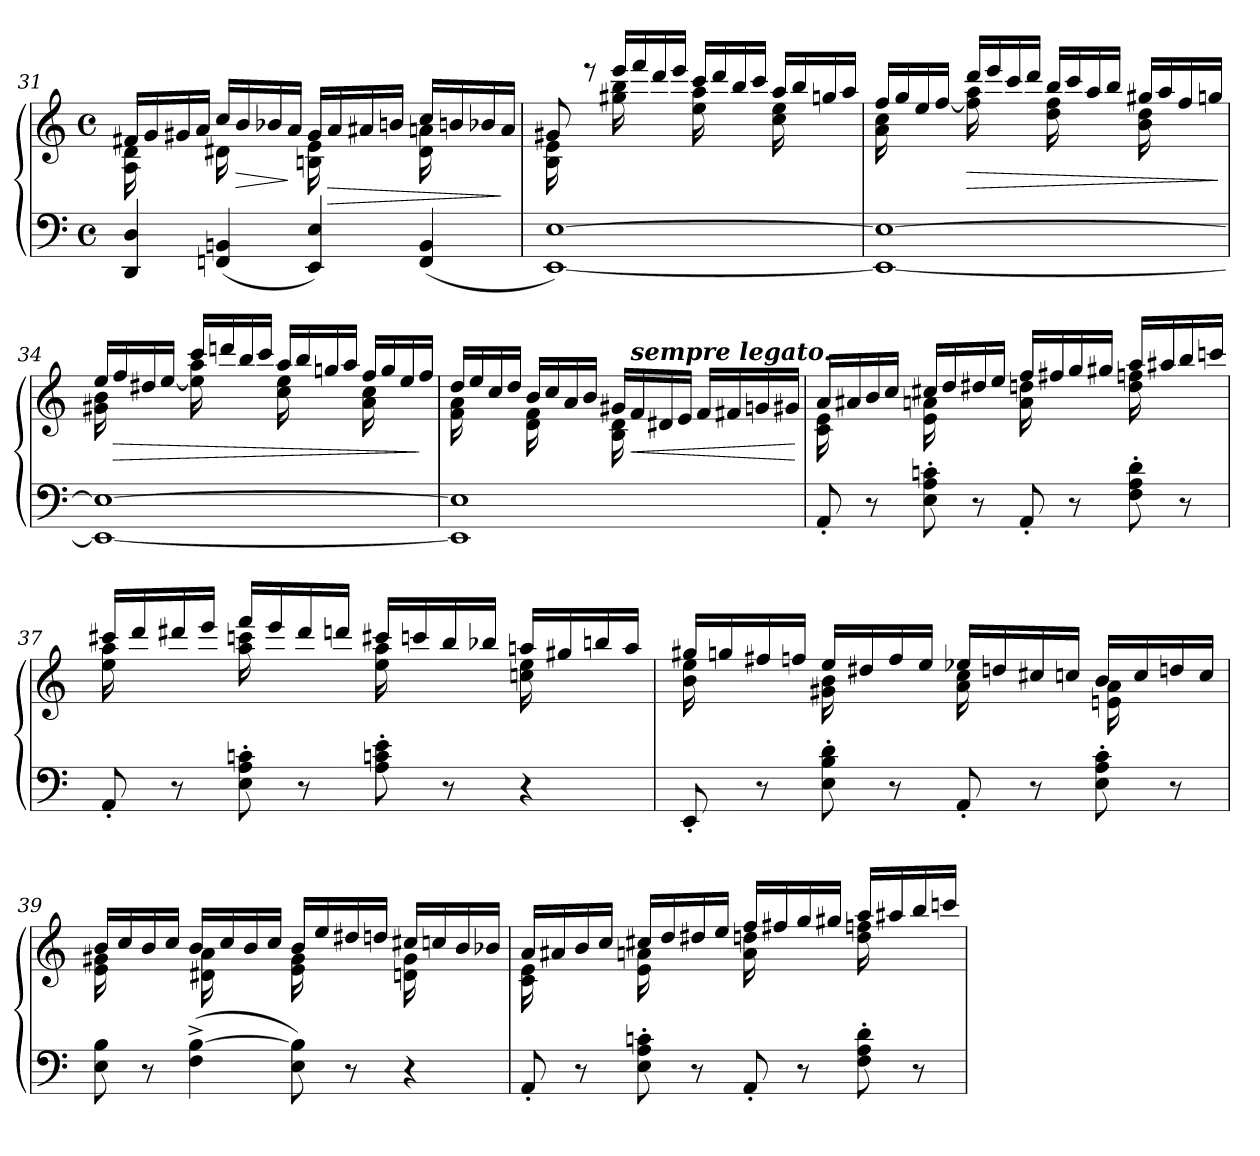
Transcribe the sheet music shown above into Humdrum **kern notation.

**kern	**kern	**dynam
*part1	*part1	*part1
*staff2	*staff1	*staff1/2
*clefF4	*clefG2	*
*k[]	*k[]	*
*M4/4	*M4/4	*
*met(c)	*met(c)	*
=31	=31	=31
*	*^	*
4DD 4D	16f#XLL	16A 16d	.
.	16g	8.rAyy	.
.	16g#X	.	.
.	16aJJ	.	.
(4FFn 4BBn	16ccLL	16d#X	.
.	16b	8.rAyy	>
.	16b-X	.	.
.	16aJJ	.	]
4EE 4E)	16g#LL	16Bn 16e	.
.	16a	8.rAyy	>
.	16a#X	.	.
.	16bnJJ	.	.
(<4FF 4BB	16ccLL	16d# 16an	.
.	16bn	8.rAyy	.
.	16b-X	.	.
.	16aJJ	.	]
=32	=32	=32	=32
[1EE [<1E)	8g#X	16B 16e	.
.	.	8.rAyy	.
.	8reee	.	.
.	16eeeLL	16gg#X 16bb	.
.	16fff	8.rcyy	.
.	16ddd	.	.
.	16eeeJJ	.	.
.	16cccLL	16ee 16aa	.
.	16ddd	8.reyy	.
.	16bb	.	.
.	16cccJJ	.	.
.	16aaLL	16cc 16ee	.
.	16bb	8.reyy	.
.	16ggn	.	.
.	16aaJJ	.	.
=33	=33	=33	=33
1EE_ 1E_<	16ffLL	16a 16cc	.
.	16gg	8.reyy	.
.	16ee	.	.
.	[16ffJJ	.	.
.	16dddLL	16ff] 16aa	>
.	16eee	8.ryy	.
.	16ccc	.	.
.	16dddJJ	.	.
.	16bbLL	16dd 16ff	.
.	16ccc	8.rgyy	.
.	16aa	.	.
.	16bbJJ	.	.
.	16gg#XLL	16b 16dd	.
.	16aa	8.ryy	.
.	16ff	.	.
.	16ggnJJ	.	.
*	*v	*v	*
.	.	]
=34	=34	=34
*	*^	*
1EE_ 1E_	16eeLL	16g#X 16b	.
.	16ff	8.reyy	>
.	16dd#X	.	.
.	[16eeJJ	.	.
.	16cccLL	16ee] 16aa	.
.	16dddn	8.ryy	.
.	16bb	.	.
.	16cccJJ	.	.
.	16aaLL	16cc 16ee	.
.	16bb	8.rgyy	.
.	16ggn	.	.
.	16aaJJ	.	.
.	16ffLL	16a 16cc	.
.	16gg	8.rgyy	.
.	16ee	.	.
.	16ffJJ	.	]
=35	=35	=35	=35
1EE] 1E]	16ddLL	16f 16a	.
.	16ee	8.reyy	.
.	16cc	.	.
.	16ddJJ	.	.
.	16bLL	16d 16f	.
.	16cc	8.rcyy	.
.	16a	.	.
.	16bJJ	.	.
.	16g#XLL	16B 16d	.
!	!LO:TX:a:Bi:t=sempre legato.	!	!
.	16f	8.rFyy	<
.	16d#X	.	.
.	16eJJ	.	.
.	16fLL	4rFyy	.
.	16f#X	.	.
.	16gn	.	.
.	16g#XJJ	.	.
*	*v	*v	*
.	.	[
=36	=36	=36
*	*^	*
8AA'<	16aLL	16c 16e	.
.	16a#X	8.rAyy	.
8r	16b	.	.
.	16ccJJ	.	.
8E'> 8A'> 8cn'>	16cc#XLL	16e 16an	.
.	16dd	8.rcyy	.
8r	16dd#X	.	.
.	16eeJJ	.	.
8AA'<	16ffLL	16a 16ddn	.
.	16ff#X	8.ryy	.
8r	16gg	.	.
.	16gg#XJJ	.	.
8F'> 8A'> 8d'>	16aaLL	16dd 16ffn	.
.	16aa#X	8.reyy	.
8r	16bb	.	.
.	16cccnJJ	.	.
=37	=37	=37	=37
8AA'<	16ccc#XLL	16ee 16aa	.
.	16ddd	8.rgyy	.
8r	16ddd#X	.	.
.	16eeeJJ	.	.
8E'> 8A'> 8cn'>	16fffLL	16aa 16cccn	.
.	16eee	8.rddyy	.
8r	16ddd#	.	.
.	16dddnJJ	.	.
8A'> 8cn'> 8e'>	16ccc#XLL	16ee 16aa	.
.	16cccn	8.ryy	.
8r	16bb	.	.
.	16bb-XJJ	.	.
4r	16aanLL	16ccn 16ee	.
.	16gg#X	8.rgyy	.
.	16bbn	.	.
.	16aaJJ	.	.
=38	=38	=38	=38
8EE'<	16gg#XLL	16b 16ee	.
.	16ggn	8.ryy	.
8r	16ff#X	.	.
.	16ffnJJ	.	.
8E'> 8B'> 8d'>	16eeLL	16g#X 16b	.
.	16dd#X	8.ryy	.
8r	16ff	.	.
.	16eeJJ	.	.
8AA'<	16ee-XLL	16a 16cc	.
.	16ddn	8.reyy	.
8r	16cc#X	.	.
.	16ccnJJ	.	.
8E'> 8A'> 8c'>	16bLL	16en 16a	.
.	16cc	8.reyy	.
8r	16ddn	.	.
.	16ccJJ	.	.
=39	=39	=39	=39
8E 8B	16bLL	16e 16g#X	.
.	16cc	8.rAyy	.
8r	16b	.	.
.	16ccJJ	.	.
(<4F^> [4B^>	16bLL	16d#X 16a	.
.	16cc	8.rcyy	.
.	16b	.	.
.	16ccJJ	.	.
8E 8B])	16bLL	16e 16g#	.
.	16ee	8.reyy	.
8r	16dd#X	.	.
.	16ddnJJ	.	.
4r	16cc#XLL	16dn 16g#	.
.	16ccn	8.reyy	.
.	16b	.	.
.	16b-XJJ	.	.
=40	=40	=40	=40
8AA'<	16aLL	16c 16e	.
.	16a#X	8.rcyy	.
8r	16b	.	.
.	16ccJJ	.	.
8E'> 8A'> 8cn'>	16cc#XLL	16e 16an	.
.	16dd	8.rcyy	.
8r	16dd#X	.	.
.	16eeJJ	.	.
8AA'<	16ffLL	16a 16ddn	.
.	16ff#X	8.reyy	.
8r	16gg	.	.
.	16gg#XJJ	.	.
8F'> 8A'> 8d'>	16aaLL	16dd 16ffn	.
.	16aa#X	8.ryy	.
8r	16bb	.	.
.	16cccnJJ	.	.
*	*v	*v	*
=	=	=
*-	*-	*-
